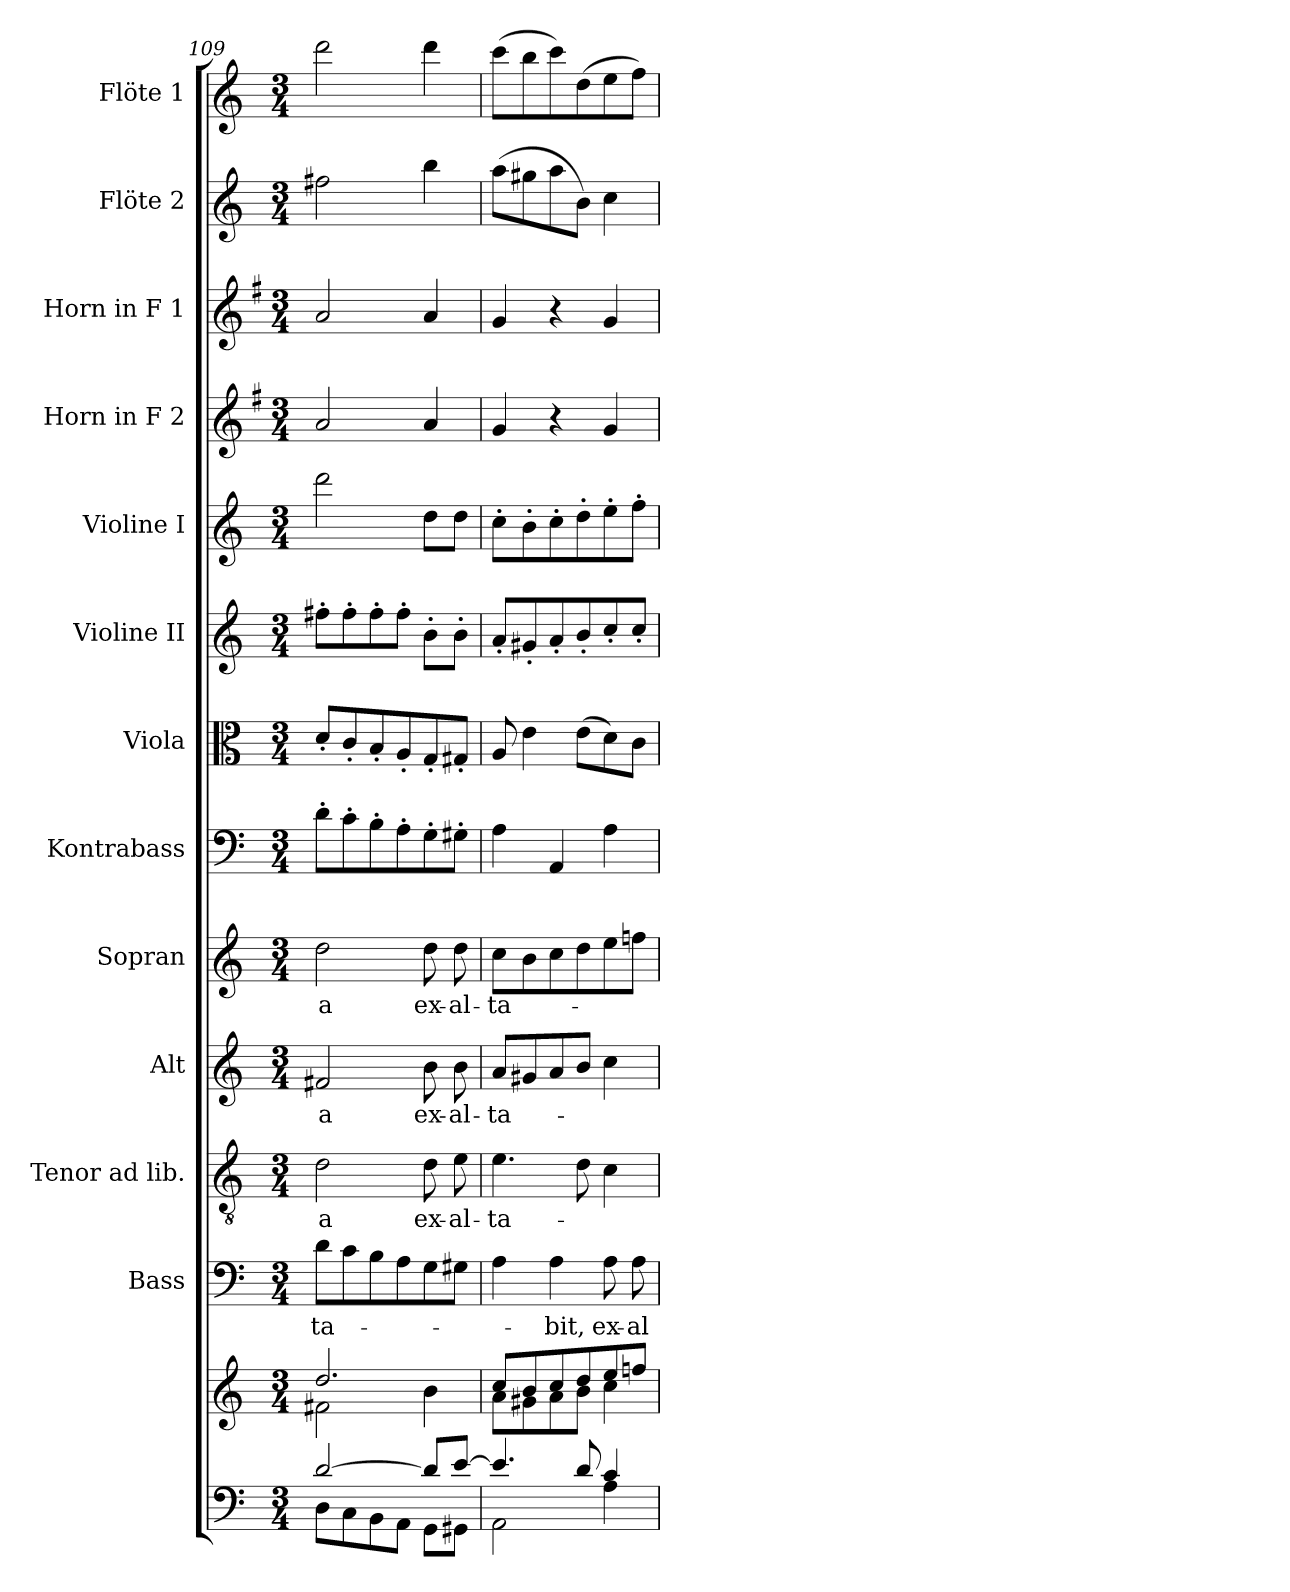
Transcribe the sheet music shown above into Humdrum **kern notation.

**kern	**kern	**kern	**text	**kern	**text	**kern	**text	**kern	**text	**kern	**kern	**kern	**kern	**kern	**kern	**kern	**kern
*part13	*part13	*part12	*part12	*part11	*part11	*part10	*part10	*part9	*part9	*part8	*part7	*part6	*part5	*part4	*part3	*part2	*part1
*staff14	*staff13	*staff12	*staff12	*staff11	*staff11	*staff10	*staff10	*staff9	*staff9	*staff8	*staff7	*staff6	*staff5	*staff4	*staff3	*staff2	*staff1
*	*	*I"Bass	*	*I"Tenor ad lib.	*	*I"Alt	*	*I"Sopran	*	*I"Kontrabass	*I"Viola	*I"Violine II	*I"Violine I	*I"Horn in F 2	*I"Horn in F 1	*I"Flöte 2	*I"Flöte 1
*	*	*I'B.	*	*I'T.	*	*I'A.	*	*I'S.	*	*I'Kb.	*I'Vla.	*I'Vl. II	*I'Vl. I	*	*	*I'Fl. 2	*I'Fl. 1
*clefF4	*clefG2	*clefF4	*	*clefGv2	*	*clefG2	*	*clefG2	*	*clefF4	*clefC3	*clefG2	*clefG2	*clefG2	*clefG2	*clefG2	*clefG2
*	*	*	*	*	*	*	*	*	*	*ITrd7c12	*	*	*	*ITrd4c7	*ITrd4c7	*	*
*k[]	*k[]	*k[]	*	*k[]	*	*k[]	*	*k[]	*	*k[]	*k[]	*k[]	*k[]	*k[]	*k[]	*k[]	*k[]
*C:	*C:	*C:	*	*C:	*	*C:	*	*C:	*	*C:	*C:	*C:	*C:	*C:	*C:	*C:	*C:
*M3/4	*M3/4	*M3/4	*	*M3/4	*	*M3/4	*	*M3/4	*	*M3/4	*M3/4	*M3/4	*M3/4	*M3/4	*M3/4	*M3/4	*M3/4
=109	=109	=109	=109	=109	=109	=109	=109	=109	=109	=109	=109	=109	=109	=109	=109	=109	=109
*^	*^	*	*	*	*	*	*	*	*	*	*	*	*	*	*	*	*
!	!	!	!	!	!LO:LY:b	!	!LO:LY:b	!	!LO:LY:b	!	!LO:LY:b	!	!	!	!	!	!	!	!
[>2d/	8D\L	2.dd/	2f#X\	8d\L	-ta-	2d\	-a	2f#X/	-a	2dd\	-a	8D'>\L	8d'</L	8ff#X'>\L	2ddd\	2d/	2d/	2ff#X\	2ddd\
.	8C\	.	.	8c\	.	.	.	.	.	.	.	8C'>\	8c'</	8ff#'>\	.	.	.	.	.
.	8BB\	.	.	8B\	.	.	.	.	.	.	.	8BB'>\	8B'</	8ff#'>\	.	.	.	.	.
.	8AA\J	.	.	8A\	.	.	.	.	.	.	.	8AA'>\	8A'</	8ff#'>\J	.	.	.	.	.
!	!	!	!	!	!	!	!LO:LY:b	!	!LO:LY:b	!	!LO:LY:b	!	!	!	!	!	!	!	!
8d/L]	8GG\L	.	4b\	8G\	.	8d\	ex-	8b\	ex-	8dd\	ex-	8GG'>\	8G'</	8b'>\L	8dd\L	4d/	4d/	4bb\	4ddd\
!	!	!	!	!	!	!	!LO:LY:b	!	!LO:LY:b	!	!LO:LY:b	!	!	!	!	!	!	!	!
[>8e/J	8GG#X\J	.	.	8G#X\J	.	8e\	-al-	8b\	-al-	8dd\	-al-	8GG#X'>\J	8G#X'</J	8b'>\J	8dd\J	.	.	.	.
=110	=110	=110	=110	=110	=110	=110	=110	=110	=110	=110	=110	=110	=110	=110	=110	=110	=110	=110	=110
!	!	!	!	!	!	!	!LO:LY:b	!	!LO:LY:b	!	!LO:LY:b	!	!	!	!	!	!	!	!
4.e/]	2AA\	8cc/L	8a\L	4A\	.	4.e\	-ta-	8a/L	-ta-	8cc\L	-ta-	4AA\	8A/	8a'</L	8cc'>\L	4c/	4c/	(>8aa\L	(>8ccc\L
.	.	8b/	8g#X\	.	.	.	.	8g#X/	.	8b\	.	.	4e\	8g#X'</	8b'>\	.	.	8gg#X\	8bb\
!	!	!	!	!	!LO:LY:b	!	!	!	!	!	!	!	!	!	!	!	!	!	!
.	.	8cc/	8a\	4A\	-bit,	.	.	8a/	.	8cc\	.	4AAA/	.	8a'</	8cc'>\	4r	4r	8aa\	8ccc\)
8d/	.	8dd/	8b\J	.	.	8d\	.	8b/J	.	8dd\	.	.	(>8e\L	8b'</	8dd'>\	.	.	8b\J)	(>8dd\
!	!	!	!	!	!LO:LY:b	!	!	!	!	!	!	!	!	!	!	!	!	!	!
4c/	4A\	8ee/	4cc\	8A\	ex-	4c\	.	4cc\	.	8ee\	.	4AA\	8d\)	8cc'</	8ee'>\	4c/	4c/	4cc\	8ee\
!	!	!	!	!	!LO:LY:b	!	!	!	!	!	!	!	!	!	!	!	!	!	!
.	.	8ffn/J	.	8A\	-al-	.	.	.	.	8ffn\J	.	.	8c\J	8cc'</J	8ff'>\J	.	.	.	8ff\J)
*v	*v	*	*	*	*	*	*	*	*	*	*	*	*	*	*	*	*	*	*
*	*v	*v	*	*	*	*	*	*	*	*	*	*	*	*	*	*	*	*
=	=	=	=	=	=	=	=	=	=	=	=	=	=	=	=	=	=
*-	*-	*-	*-	*-	*-	*-	*-	*-	*-	*-	*-	*-	*-	*-	*-	*-	*-
